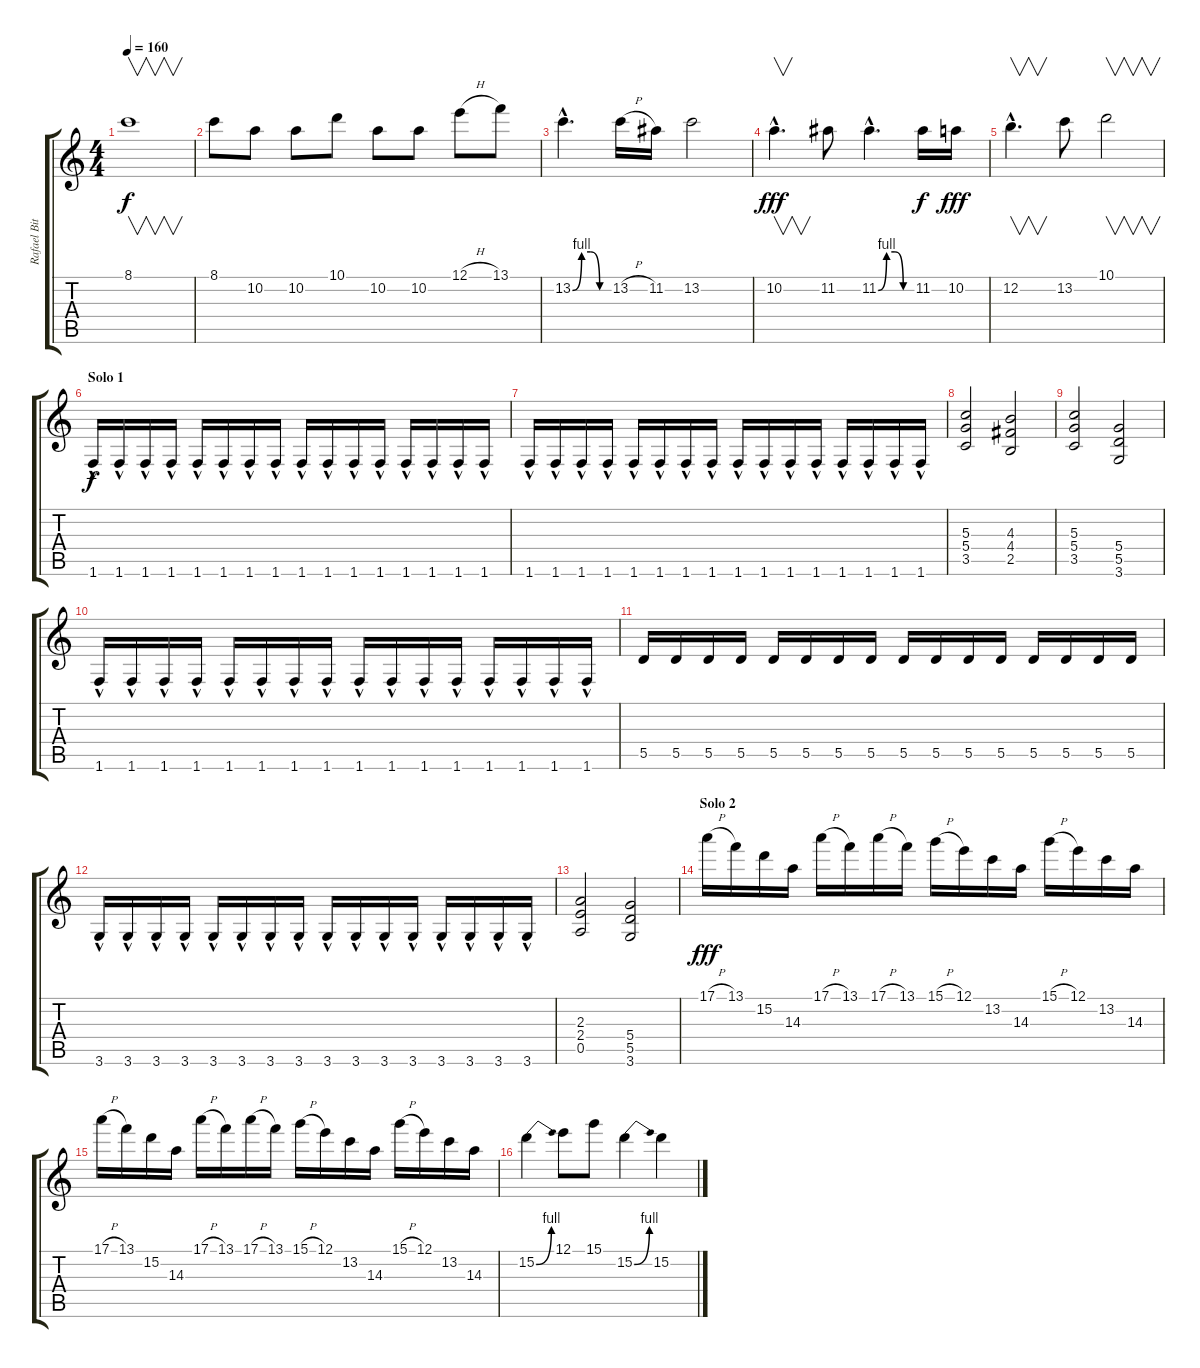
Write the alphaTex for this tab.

\track ("Rafael Bittencourt (Guitarra 2)" "Rafael Bit") {instrument overdrivenguitar}
\staff {score tabs}
\tuning (E4 B3 G3 D3 A2 E2) {hide}
\ts (4 4)
\tempo 160
\clef g2
\ks c
8.1.1{v dy f} |
8.1.8 10.2.8 10.2.8 10.1.8 10.2.8 10.2.8 12.1{h}.8 13.1.8 |
13.2{be (custom 0 0 15 4 30 4 45 0 60 0) hac}.4{d} 13.2{h}.16 11.2.16 13.2.2 |
10.2{hac}.4{v d dy fff} 11.2.8 11.2{be (custom 0 0 15 4 30 4 45 0 60 0) hac}.4{d} 11.2.16{dy f} 10.2.16{dy fff} |
12.2{hac}.4{v d} 13.2.8 10.1.2{v} |
\section ("" "Solo 1")
1.6{hac}.16{dy f} 1.6{hac}.16 1.6{hac}.16 1.6{hac}.16 1.6{hac}.16 1.6{hac}.16 1.6{hac}.16 1.6{hac}.16 1.6{hac}.16 1.6{hac}.16 1.6{hac}.16 1.6{hac}.16 1.6{hac}.16 1.6{hac}.16 1.6{hac}.16 1.6{hac}.16 |
1.6{hac}.16 1.6{hac}.16 1.6{hac}.16 1.6{hac}.16 1.6{hac}.16 1.6{hac}.16 1.6{hac}.16 1.6{hac}.16 1.6{hac}.16 1.6{hac}.16 1.6{hac}.16 1.6{hac}.16 1.6{hac}.16 1.6{hac}.16 1.6{hac}.16 1.6{hac}.16 |
(5.3 5.4 3.5).2 (4.3 4.4 2.5).2 |
(5.3 5.4 3.5).2 (5.4 5.5 3.6).2 |
1.6{hac}.16 1.6{hac}.16 1.6{hac}.16 1.6{hac}.16 1.6{hac}.16 1.6{hac}.16 1.6{hac}.16 1.6{hac}.16 1.6{hac}.16 1.6{hac}.16 1.6{hac}.16 1.6{hac}.16 1.6{hac}.16 1.6{hac}.16 1.6{hac}.16 1.6{hac}.16 |
5.5.16 5.5.16 5.5.16 5.5.16 5.5.16 5.5.16 5.5.16 5.5.16 5.5.16 5.5.16 5.5.16 5.5.16 5.5.16 5.5.16 5.5.16 5.5.16 |
3.6{hac}.16 3.6{hac}.16 3.6{hac}.16 3.6{hac}.16 3.6{hac}.16 3.6{hac}.16 3.6{hac}.16 3.6{hac}.16 3.6{hac}.16 3.6{hac}.16 3.6{hac}.16 3.6{hac}.16 3.6{hac}.16 3.6{hac}.16 3.6{hac}.16 3.6{hac}.16 |
(2.3 2.4 0.5).2 (5.4 5.5 3.6).2 |
\section ("" "Solo 2")
17.1{h}.16{dy fff volume 16 balance 8} 13.1.16 15.2.16 14.3.16 17.1{h}.16 13.1.16 17.1{h}.16 13.1.16 15.1{h}.16 12.1.16 13.2.16 14.3.16 15.1{h}.16 12.1.16 13.2.16 14.3.16 |
17.1{h}.16{volume 16 balance 8} 13.1.16 15.2.16 14.3.16 17.1{h}.16 13.1.16 17.1{h}.16 13.1.16 15.1{h}.16 12.1.16 13.2.16 14.3.16 15.1{h}.16 12.1.16 13.2.16 14.3.16 |
15.2{be (bend 0 0 60 4)}.4 12.1.8 15.1.8 15.2{be (bend 0 0 60 4)}.4 15.2.4
